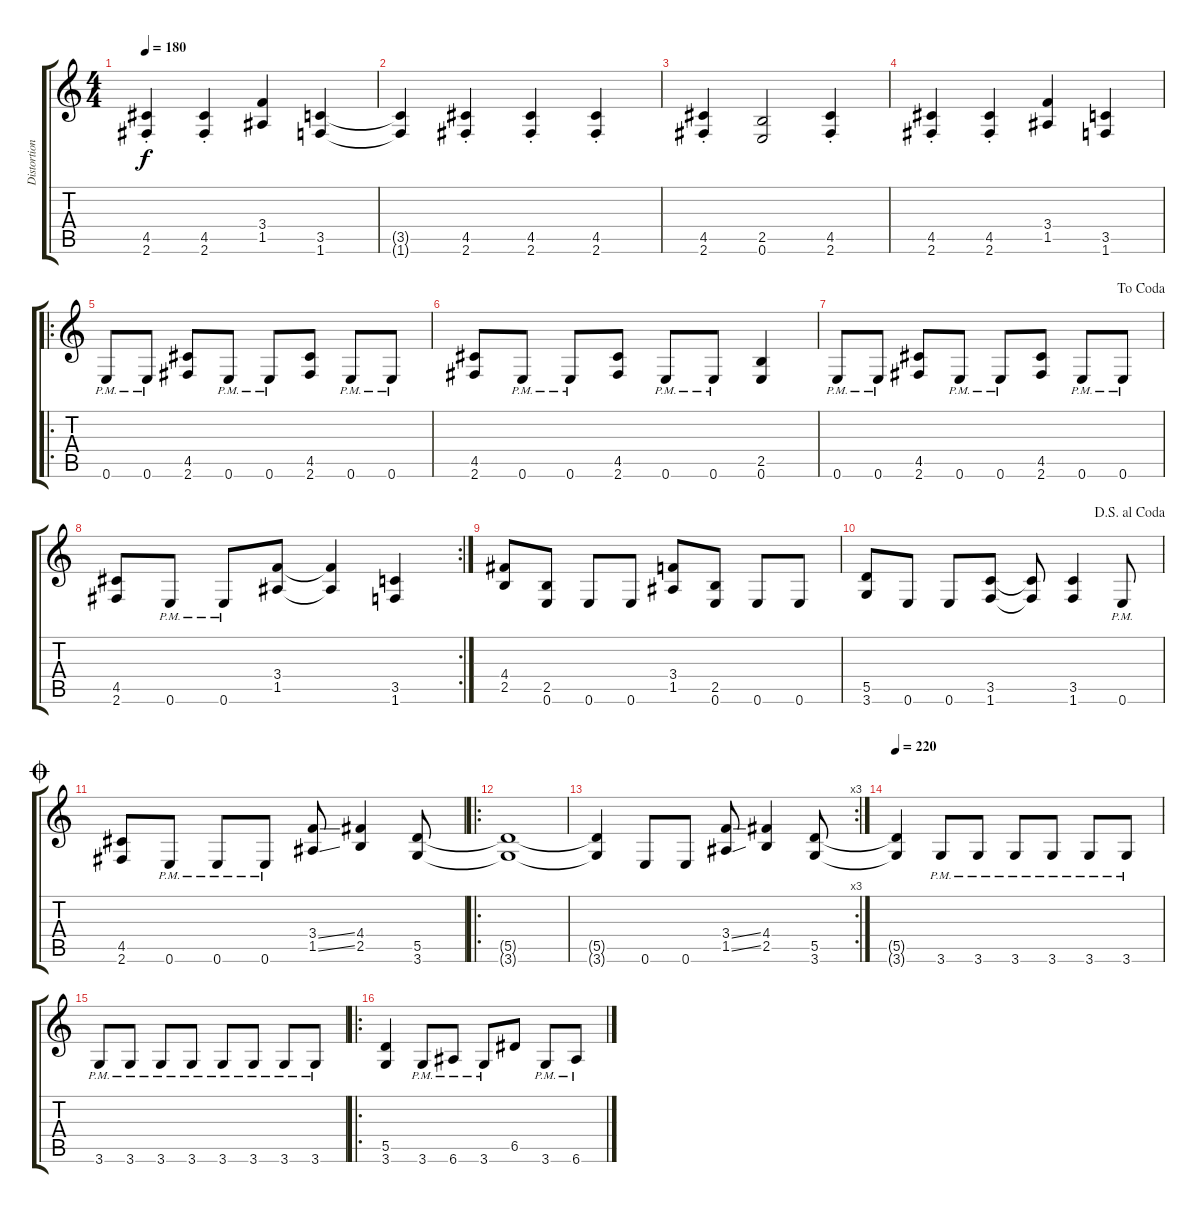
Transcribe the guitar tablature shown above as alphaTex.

\track ("Distortion 1" "Distortion") {instrument distortionguitar}
\staff {score tabs}
\tuning (E4 B3 G3 D3 A2 E2) {hide}
\ts (4 4)
\tempo 180
\clef g2
\ks c
(4.5{st} 2.6{st}).4{dy f} (4.5{st} 2.6{st}).4 (3.4 1.5).4 (3.5 1.6).4 |
(3.5{t} 1.6{t}).4 (4.5{st} 2.6{st}).4 (4.5{st} 2.6{st}).4 (4.5{st} 2.6{st}).4 |
(4.5{st} 2.6{st}).4 (2.5 0.6).2 (4.5{st} 2.6{st}).4 |
(4.5{st} 2.6{st}).4 (4.5{st} 2.6{st}).4 (3.4 1.5).4 (3.5 1.6).4 |
\ro
0.6{pm}.8 0.6{pm}.8 (4.5 2.6).8 0.6{pm}.8 0.6{pm}.8 (4.5 2.6).8 0.6{pm}.8 0.6{pm}.8 |
(4.5 2.6).8 0.6{pm}.8 0.6{pm}.8 (4.5 2.6).8 0.6{pm}.8 0.6{pm}.8 (2.5 0.6).4 |
\jump dacoda
0.6{pm}.8 0.6{pm}.8 (4.5 2.6).8 0.6{pm}.8 0.6{pm}.8 (4.5 2.6).8 0.6{pm}.8 0.6{pm}.8 |
\rc 2
(4.5 2.6).8 0.6{pm}.8 0.6{pm}.8 (3.4 1.5).8 (3.4{t} 1.5{t}).4 (3.5 1.6).4 |
(4.4 2.5).8 (2.5 0.6).8 0.6.8 0.6.8 (3.4 1.5).8 (2.5 0.6).8 0.6.8 0.6.8 |
\jump dalsegnoalcoda
(5.5 3.6).8 0.6.8 0.6.8 (3.5 1.6).8 (3.5{t} 1.6{t}).8 (3.5 1.6).4 0.6{pm}.8 |
\jump coda
(4.5 2.6).8 0.6{pm}.8 0.6{pm}.8 0.6{pm}.8 (3.4{ss} 1.5{ss}).8 (4.4 2.5).4 (5.5 3.6).8 |
\ro
(5.5{t} 3.6{t}).1 |
\rc 3
(5.5{t} 3.6{t}).4 0.6.8 0.6.8 (3.4{ss} 1.5{ss}).8 (4.4 2.5).4 (5.5 3.6).8 |
\tempo 220
(5.5{t} 3.6{t}).4 3.6{pm}.8 3.6{pm}.8 3.6{pm}.8 3.6{pm}.8 3.6{pm}.8 3.6{pm}.8 |
3.6{pm}.8 3.6{pm}.8 3.6{pm}.8 3.6{pm}.8 3.6{pm}.8 3.6{pm}.8 3.6{pm}.8 3.6{pm}.8 |
\ro
(5.5 3.6).4 3.6{pm}.8 6.6{pm}.8 3.6{pm}.8 6.5.8 3.6{pm}.8 6.6{pm}.8
